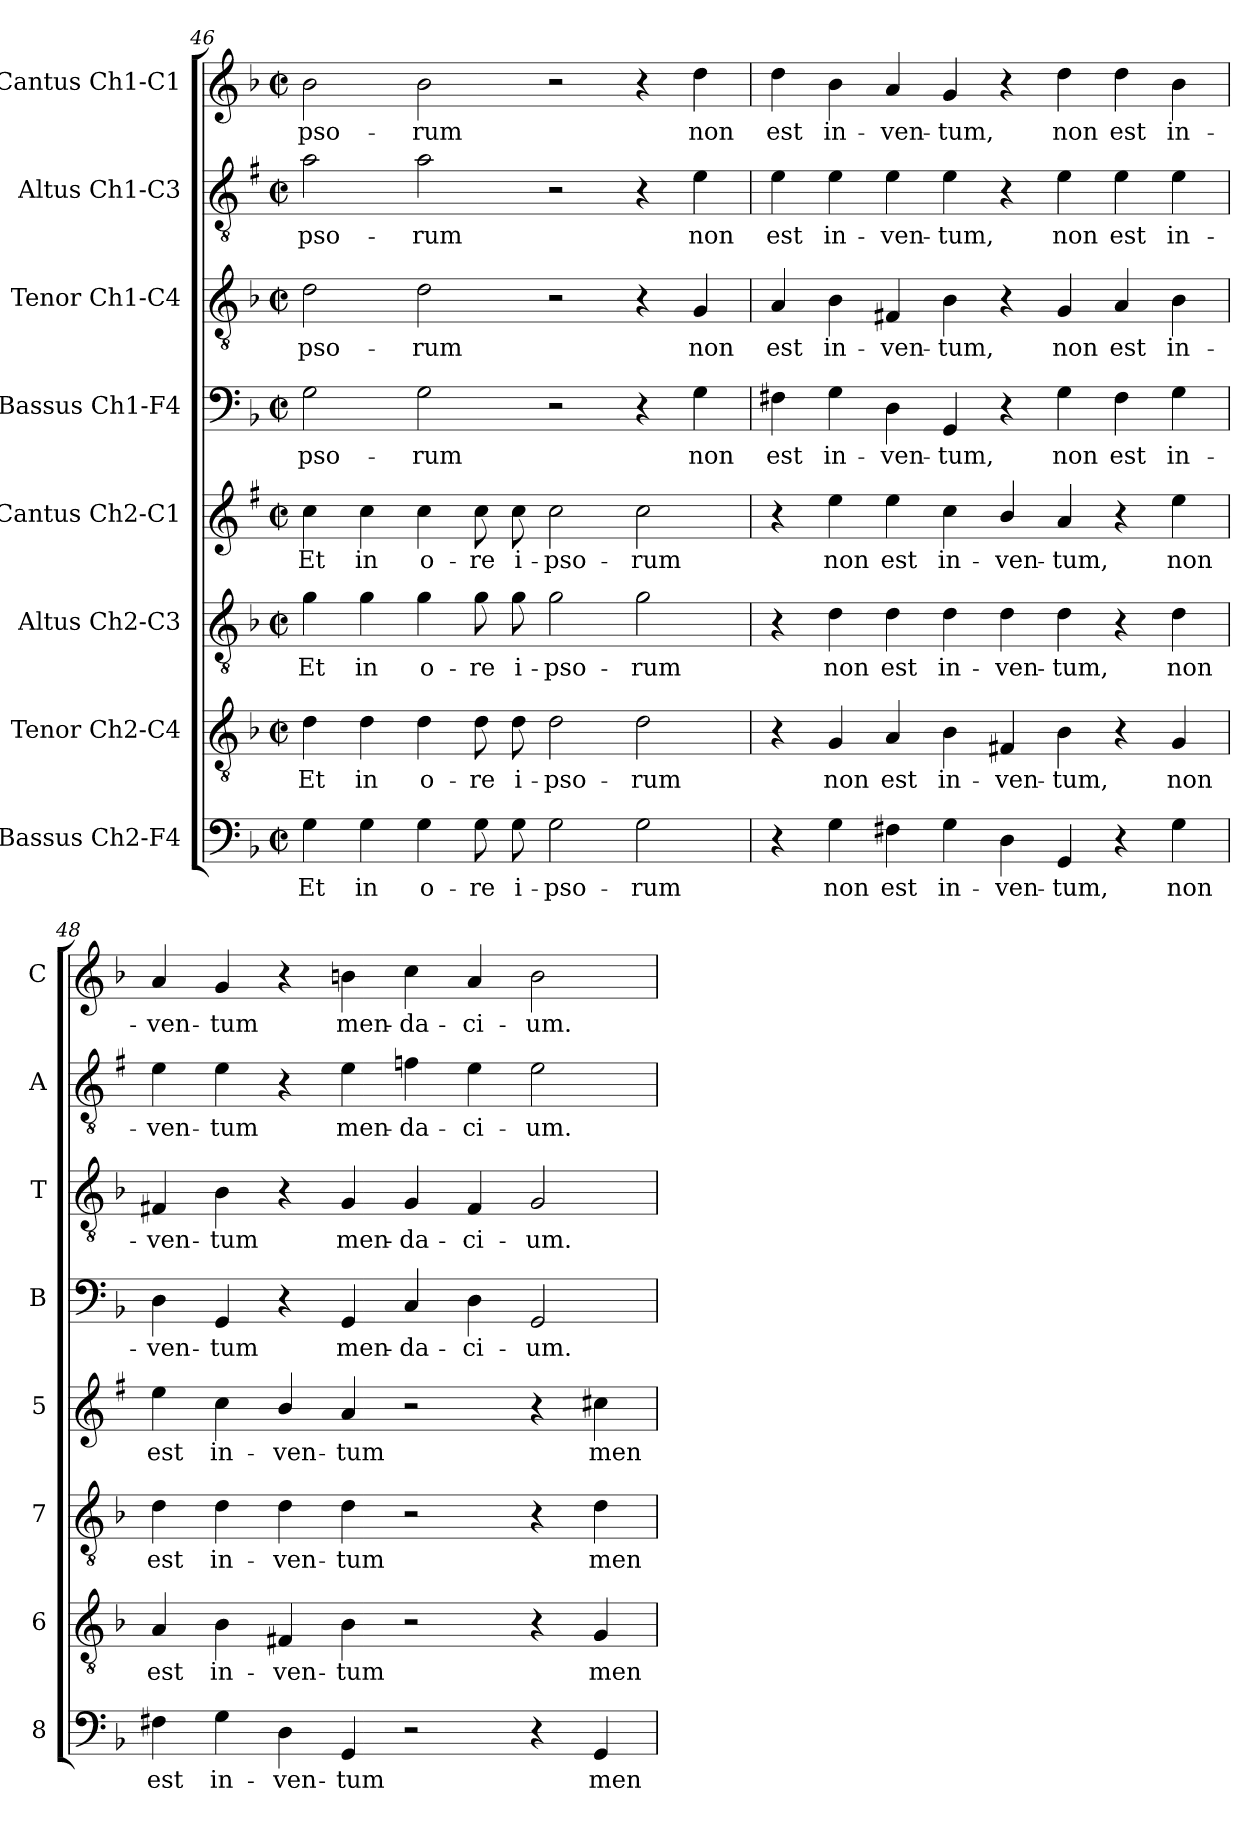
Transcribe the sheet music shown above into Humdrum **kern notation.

**kern	**text	**kern	**text	**kern	**text	**kern	**text	**kern	**text	**kern	**text	**kern	**text	**kern	**text
*part8	*part8	*part7	*part7	*part6	*part6	*part5	*part5	*part4	*part4	*part3	*part3	*part2	*part2	*part1	*part1
*staff8	*staff8	*staff7	*staff7	*staff6	*staff6	*staff5	*staff5	*staff4	*staff4	*staff3	*staff3	*staff2	*staff2	*staff1	*staff1
*I"Bassus Ch2-F4	*	*I"Tenor Ch2-C4	*	*I"Altus Ch2-C3	*	*I"Cantus Ch2-C1	*	*I"Bassus Ch1-F4	*	*I"Tenor Ch1-C4	*	*I"Altus Ch1-C3	*	*I"Cantus Ch1-C1	*
*I'8	*	*I'6	*	*I'7	*	*I'5	*	*I'B	*	*I'T	*	*I'A	*	*I'C	*
!!LO:PB:g=z
*clefF4	*	*clefGv2	*	*clefGv2	*	*clefG2	*	*clefF4	*	*clefGv2	*	*clefGv2	*	*clefG2	*
*	*	*	*	*	*	*ITrd1c2	*	*	*	*	*	*ITrd1c2	*	*	*
*k[b-]	*	*k[b-]	*	*k[b-]	*	*k[b-]	*	*k[b-]	*	*k[b-]	*	*k[b-]	*	*k[b-]	*
*F:	*	*F:	*	*F:	*	*F:	*	*F:	*	*F:	*	*F:	*	*F:	*
*M2/2	*	*M2/2	*	*M2/2	*	*M2/2	*	*M2/2	*	*M2/2	*	*M2/2	*	*M2/2	*
*met(c|)	*	*met(c|)	*	*met(c|)	*	*met(c|)	*	*met(c|)	*	*met(c|)	*	*met(c|)	*	*met(c|)	*
=46	=46	=46	=46	=46	=46	=46	=46	=46	=46	=46	=46	=46	=46	=46	=46
!	!LO:LY:b	!	!LO:LY:b	!	!LO:LY:b	!	!LO:LY:b	!	!LO:LY:b	!	!LO:LY:b	!	!LO:LY:b	!	!LO:LY:b
4G\	Et	4d\	Et	4g\	Et	4b-\	Et	2G\	-pso-	2d\	-pso-	2g\	-pso-	2b-\	-pso-
!	!LO:LY:b	!	!LO:LY:b	!	!LO:LY:b	!	!LO:LY:b	!	!	!	!	!	!	!	!
4G\	in	4d\	in	4g\	in	4b-\	in	.	.	.	.	.	.	.	.
!	!LO:LY:b	!	!LO:LY:b	!	!LO:LY:b	!	!LO:LY:b	!	!LO:LY:b	!	!LO:LY:b	!	!LO:LY:b	!	!LO:LY:b
4G\	o-	4d\	o-	4g\	o-	4b-\	o-	2G\	-rum	2d\	-rum	2g\	-rum	2b-\	-rum
!	!LO:LY:b	!	!LO:LY:b	!	!LO:LY:b	!	!LO:LY:b	!	!	!	!	!	!	!	!
8G\	-re	8d\	-re	8g\	-re	8b-\	-re	.	.	.	.	.	.	.	.
!	!LO:LY:b	!	!LO:LY:b	!	!LO:LY:b	!	!LO:LY:b	!	!	!	!	!	!	!	!
8G\	i-	8d\	i-	8g\	i-	8b-\	i-	.	.	.	.	.	.	.	.
!	!LO:LY:b	!	!LO:LY:b	!	!LO:LY:b	!	!LO:LY:b	!	!	!	!	!	!	!	!
2G\	-pso-	2d\	-pso-	2g\	-pso-	2b-\	-pso-	2r	.	2r	.	2r	.	2r	.
!	!LO:LY:b	!	!LO:LY:b	!	!LO:LY:b	!	!LO:LY:b	!	!	!	!	!	!	!	!
2G\	-rum	2d\	-rum	2g\	-rum	2b-\	-rum	4r	.	4r	.	4r	.	4r	.
!	!	!	!	!	!	!	!	!	!LO:LY:b	!	!LO:LY:b	!	!LO:LY:b	!	!LO:LY:b
.	.	.	.	.	.	.	.	4G\	non	4G/	non	4d\	non	4dd\	non
!!LO:PB:g=z
=47	=47	=47	=47	=47	=47	=47	=47	=47	=47	=47	=47	=47	=47	=47	=47
!	!	!	!	!	!	!	!	!	!LO:LY:b	!	!LO:LY:b	!	!LO:LY:b	!	!LO:LY:b
4r	.	4r	.	4r	.	4r	.	4F#X\	est	4A/	est	4d\	est	4dd\	est
!	!LO:LY:b	!	!LO:LY:b	!	!LO:LY:b	!	!LO:LY:b	!	!LO:LY:b	!	!LO:LY:b	!	!LO:LY:b	!	!LO:LY:b
4G\	non	4G/	non	4d\	non	4dd\	non	4G\	in-	4B-\	in-	4d\	in-	4b-\	in-
!	!LO:LY:b	!	!LO:LY:b	!	!LO:LY:b	!	!LO:LY:b	!	!LO:LY:b	!	!LO:LY:b	!	!LO:LY:b	!	!LO:LY:b
4F#X\	est	4A/	est	4d\	est	4dd\	est	4D\	-ven-	4F#X/	-ven-	4d\	-ven-	4a/	-ven-
!	!LO:LY:b	!	!LO:LY:b	!	!LO:LY:b	!	!LO:LY:b	!	!LO:LY:b	!	!LO:LY:b	!	!LO:LY:b	!	!LO:LY:b
4G\	in-	4B-\	in-	4d\	in-	4b-\	in-	4GG/	-tum,	4B-\	-tum,	4d\	-tum,	4g/	-tum,
!	!LO:LY:b	!	!LO:LY:b	!	!LO:LY:b	!	!LO:LY:b	!	!	!	!	!	!	!	!
4D\	-ven-	4F#X/	-ven-	4d\	-ven-	4a/	-ven-	4r	.	4r	.	4r	.	4r	.
!	!LO:LY:b	!	!LO:LY:b	!	!LO:LY:b	!	!LO:LY:b	!	!LO:LY:b	!	!LO:LY:b	!	!LO:LY:b	!	!LO:LY:b
4GG/	-tum,	4B-\	-tum,	4d\	-tum,	4g/	-tum,	4G\	non	4G/	non	4d\	non	4dd\	non
!	!	!	!	!	!	!	!	!	!LO:LY:b	!	!LO:LY:b	!	!LO:LY:b	!	!LO:LY:b
4r	.	4r	.	4r	.	4r	.	4F#\	est	4A/	est	4d\	est	4dd\	est
!	!LO:LY:b	!	!LO:LY:b	!	!LO:LY:b	!	!LO:LY:b	!	!LO:LY:b	!	!LO:LY:b	!	!LO:LY:b	!	!LO:LY:b
4G\	non	4G/	non	4d\	non	4dd\	non	4G\	in-	4B-\	in-	4d\	in-	4b-\	in-
=48	=48	=48	=48	=48	=48	=48	=48	=48	=48	=48	=48	=48	=48	=48	=48
!	!LO:LY:b	!	!LO:LY:b	!	!LO:LY:b	!	!LO:LY:b	!	!LO:LY:b	!	!LO:LY:b	!	!LO:LY:b	!	!LO:LY:b
4F#X\	est	4A/	est	4d\	est	4dd\	est	4D\	-ven-	4F#X/	-ven-	4d\	-ven-	4a/	-ven-
!	!LO:LY:b	!	!LO:LY:b	!	!LO:LY:b	!	!LO:LY:b	!	!LO:LY:b	!	!LO:LY:b	!	!LO:LY:b	!	!LO:LY:b
4G\	in-	4B-\	in-	4d\	in-	4b-\	in-	4GG/	-tum	4B-\	-tum	4d\	-tum	4g/	-tum
!	!LO:LY:b	!	!LO:LY:b	!	!LO:LY:b	!	!LO:LY:b	!	!	!	!	!	!	!	!
4D\	-ven-	4F#X/	-ven-	4d\	-ven-	4a/	-ven-	4r	.	4r	.	4r	.	4r	.
!	!LO:LY:b	!	!LO:LY:b	!	!LO:LY:b	!	!LO:LY:b	!	!LO:LY:b	!	!LO:LY:b	!	!LO:LY:b	!	!LO:LY:b
4GG/	-tum	4B-\	-tum	4d\	-tum	4g/	-tum	4GG/	men-	4G/	men-	4d\	men-	4bn\	men-
!	!	!	!	!	!	!	!	!	!LO:LY:b	!	!LO:LY:b	!	!LO:LY:b	!	!LO:LY:b
2r	.	2r	.	2r	.	2r	.	4C/	-da-	4G/	-da-	4e-X\	-da-	4cc\	-da-
!	!	!	!	!	!	!	!	!	!LO:LY:b	!	!LO:LY:b	!	!LO:LY:b	!	!LO:LY:b
.	.	.	.	.	.	.	.	4D\	-ci-	4F#/	-ci-	4d\	-ci-	4a/	-ci-
!	!	!	!	!	!	!	!	!	!LO:LY:b	!	!LO:LY:b	!	!LO:LY:b	!	!LO:LY:b
4r	.	4r	.	4r	.	4r	.	2GG/	-um.	2G/	-um.	2d\	-um.	2b\	-um.
!	!LO:LY:b	!	!LO:LY:b	!	!LO:LY:b	!	!LO:LY:b	!	!	!	!	!	!	!	!
4GG/	men-	4G/	men-	4d\	men-	4bn\	men-	.	.	.	.	.	.	.	.
=	=	=	=	=	=	=	=	=	=	=	=	=	=	=	=
*-	*-	*-	*-	*-	*-	*-	*-	*-	*-	*-	*-	*-	*-	*-	*-
